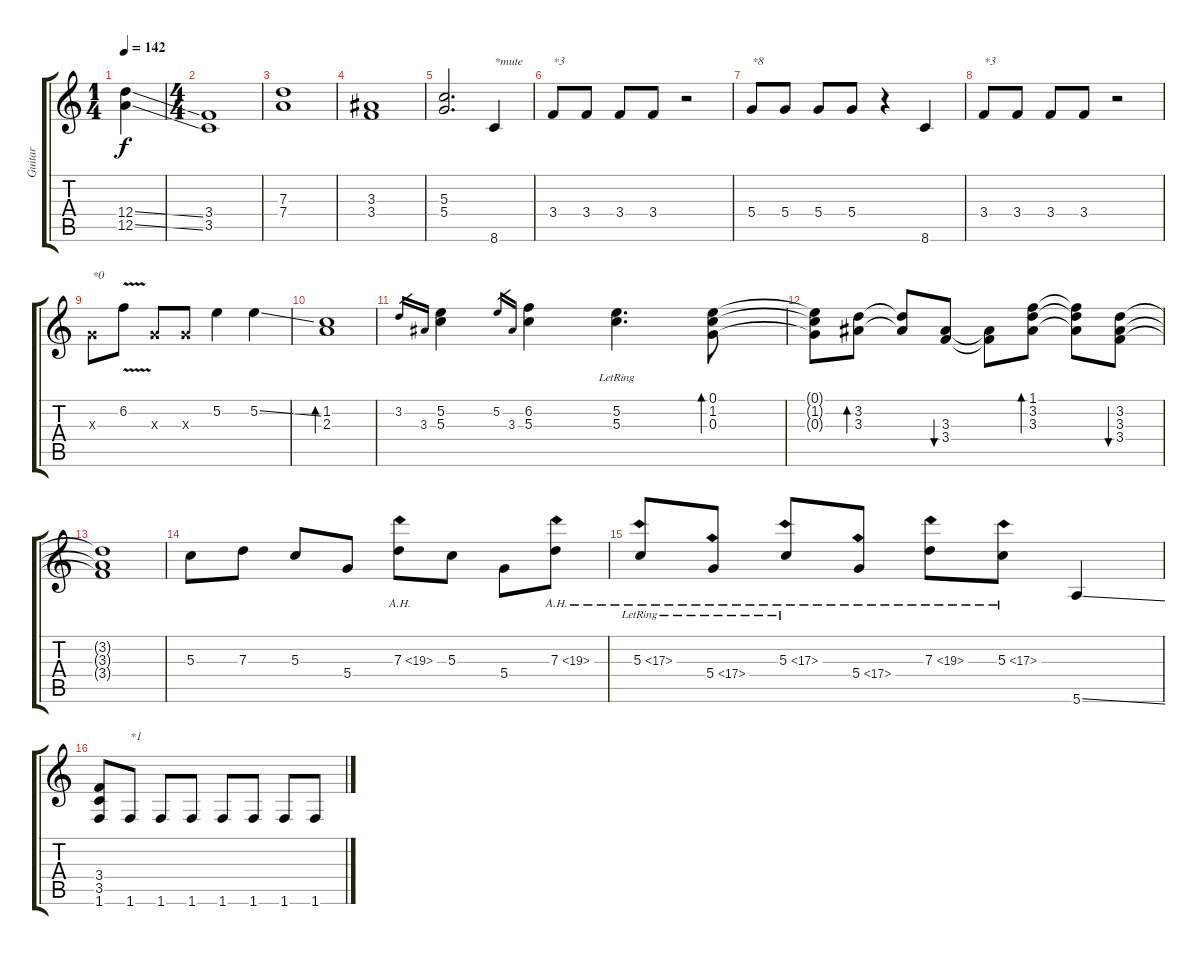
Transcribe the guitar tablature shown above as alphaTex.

\track ("Guitar" "Guitar") {instrument distortionguitar}
\staff {score tabs}
\tuning (E4 B3 G3 D3 A2 E2) {hide}
\ts (1 4)
\tempo 142
\clef g2
\ks c
(12.4{ss} 12.5{ss}).4{dy f instrument distortionguitar} |
\ts (4 4)
(3.4 3.5).1 |
(7.3 7.4).1 |
(3.3 3.4).1 |
(5.3 5.4).2{d} 8.6.4{txt "*mute"} |
3.4.8{txt "*3"} 3.4.8 3.4.8 3.4.8 r.2 |
5.4.8{txt "*8"} 5.4.8 5.4.8 5.4.8 r.4 8.6.4 |
3.4.8{txt "*3"} 3.4.8 3.4.8 3.4.8 r.2 |
0.3{x}.8{txt "*0"} 6.2{v}.8 0.3{x}.8 0.3{x}.8 5.2.4 5.2{ss}.4 |
(1.2 2.3).1{bd 60} |
3.2.16{gr} 3.3.16{gr} (5.2 5.3).4 5.2.16{gr} 3.3.16{gr} (6.2 5.3).4 (5.2{lr} 5.3).4{d} (0.1 1.2 0.3).8{bd 60} |
(0.1{t} 1.2{t} 0.3{t}).8 (3.2 3.3).8{bd 60} (3.2{t} 3.3{t}).8 (3.3 3.4).8{bu 60} (3.3{t} 3.4{t}).8 (1.1 3.2 3.3).8{bd 60} (1.1{t} 3.2{t} 3.3{t}).8 (3.2 3.3 3.4).8{bu 60} |
(3.2{t} 3.3{t} 3.4{t}).1 |
5.3.8 7.3.8 5.3.8 5.4.8 7.3{ah 12}.8 5.3.8 5.4.8 7.3{ah 12}.8 |
5.3{ah 12 lr}.8 5.4{ah 12 lr}.8 5.3{ah 12 lr}.8 5.4{ah 12}.8 7.3{ah 12}.8 5.3{ah 12}.8 5.6{ss}.4 |
(3.4 3.5 1.6).8 1.6.8{txt "*1"} 1.6.8 1.6.8 1.6.8 1.6.8 1.6.8 1.6.8
